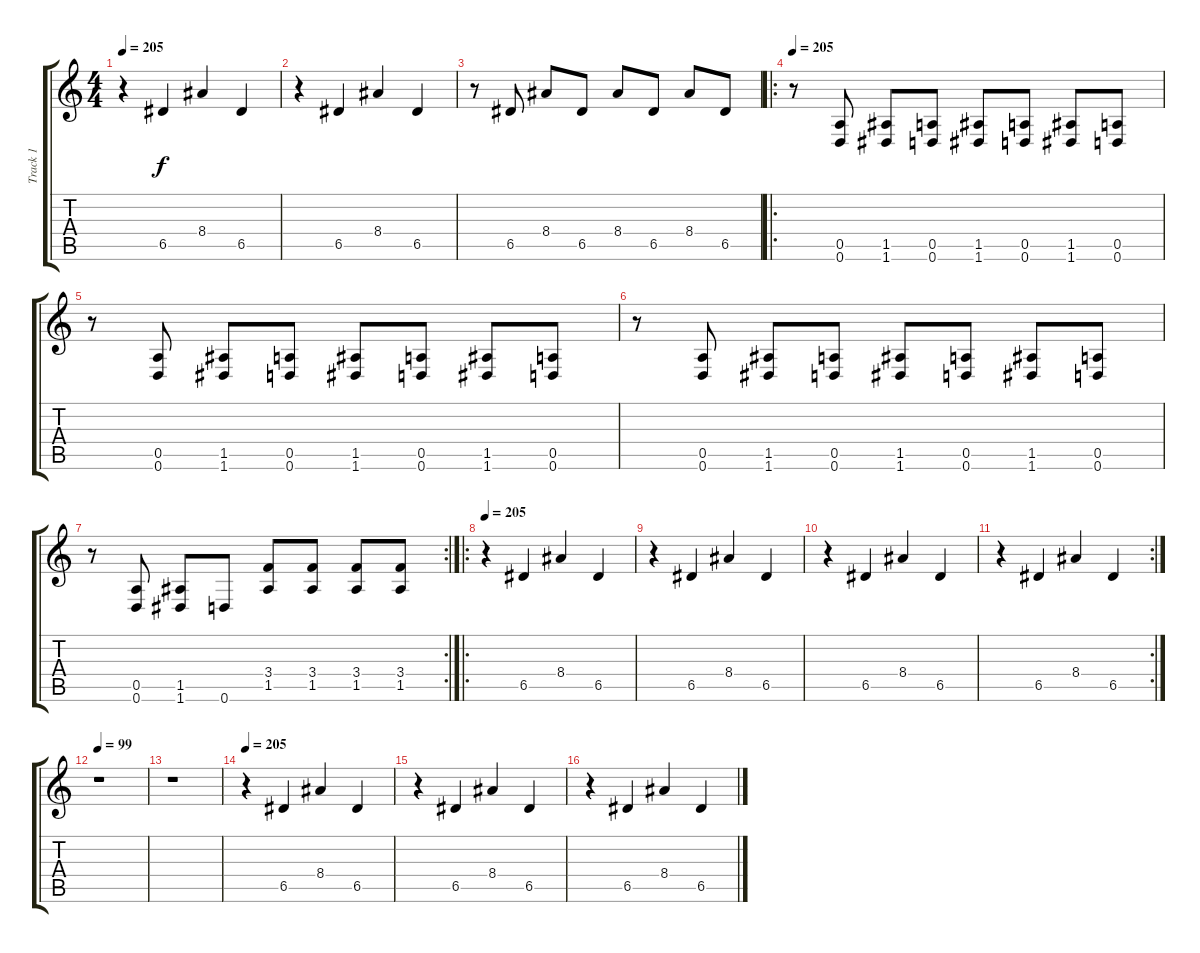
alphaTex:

\track ("Track 1" "Track 1") {instrument distortionguitar}
\staff {score tabs}
\tuning (E4 B3 G3 D3 A2 D2) {hide}
\ts (4 4)
\tempo 205
\clef g2
\ks c
r.4{dy f} 6.5.4 8.4.4 6.5.4 |
r.4 6.5.4 8.4.4 6.5.4 |
r.8 6.5.8 8.4.8 6.5.8 8.4.8 6.5.8 8.4.8 6.5.8 |
\ro
\tempo 205
r.8{instrument distortionguitar} (0.5 0.6).8 (1.5 1.6).8 (0.5 0.6).8 (1.5 1.6).8 (0.5 0.6).8 (1.5 1.6).8 (0.5 0.6).8 |
r.8 (0.5 0.6).8 (1.5 1.6).8 (0.5 0.6).8 (1.5 1.6).8 (0.5 0.6).8 (1.5 1.6).8 (0.5 0.6).8 |
r.8 (0.5 0.6).8 (1.5 1.6).8 (0.5 0.6).8 (1.5 1.6).8 (0.5 0.6).8 (1.5 1.6).8 (0.5 0.6).8 |
\rc 2
r.8 (0.5 0.6).8 (1.5 1.6).8 0.6.8 (3.4 1.5).8 (3.4 1.5).8 (3.4 1.5).8 (3.4 1.5).8 |
\ro
\tempo 205
r.4{instrument guitarharmonics} 6.5.4 8.4.4 6.5.4 |
r.4 6.5.4 8.4.4 6.5.4 |
r.4 6.5.4 8.4.4 6.5.4 |
\rc 2
r.4 6.5.4 8.4.4 6.5.4 |
\tempo 99
r.1 |
r.1 |
\tempo 205
r.4{instrument guitarharmonics} 6.5.4 8.4.4 6.5.4 |
r.4 6.5.4 8.4.4 6.5.4 |
r.4 6.5.4 8.4.4 6.5.4
